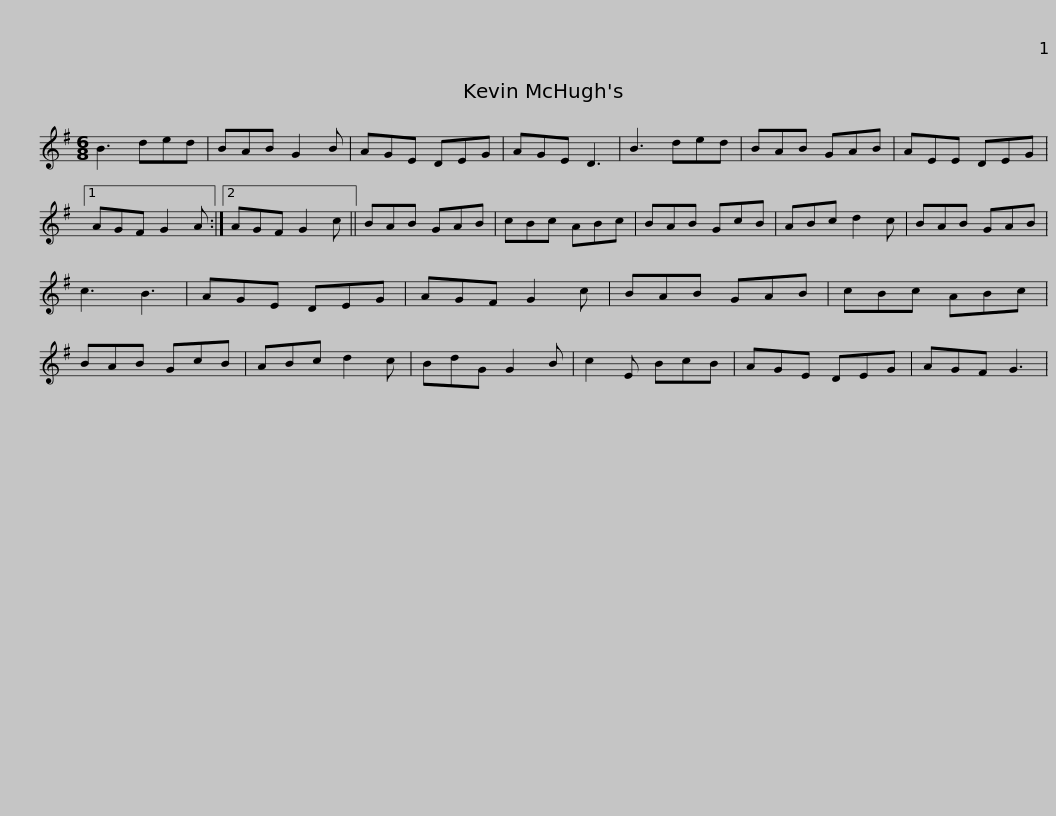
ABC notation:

X:1
L:1/8
M:6/8
I:linebreak $
K:G
V:1 treble
V:1
 B3 ded | BAB G2 B | AGE DEG | AGE D3 | B3 ded | %5
 BAB GAB | AEE DEG |1 AGF G2 A :|2$ AGF G2 c || BAB GAB | %10
 cBc ABc | BAB GcB | ABc d2 c | BAB GAB | c3 B3 | %15
 AGE DEG |$ AGF G2 c | BAB GAB | cBc ABc | BAB GcB | %20
 ABc d2 c | BdG G2 B | c2 E BcB | AGE DEG |$ AGF G3 | %25
